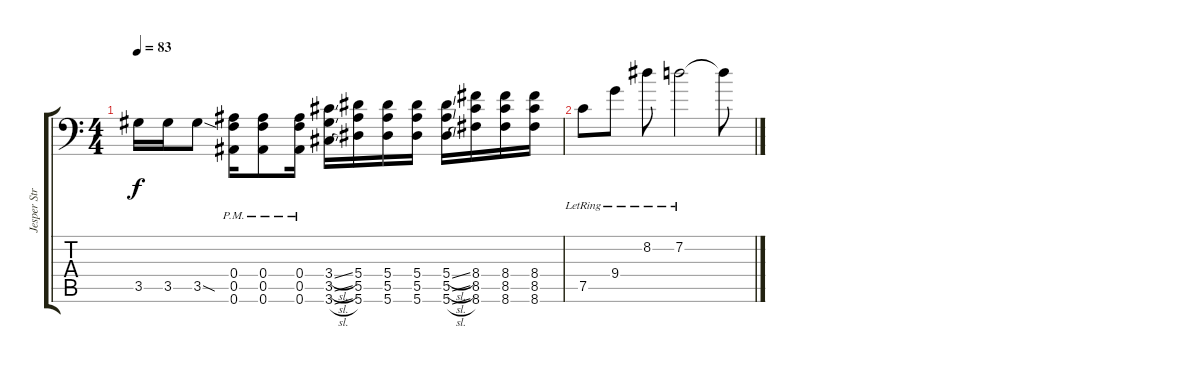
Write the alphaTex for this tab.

\track ("Jesper Strömblad" "Jesper Str") {instrument acousticguitarnylon}
\staff {score tabs}
\tuning (C4 G3 Eb3 Bb2 F2 Bb1) {hide}
\ts (4 4)
\tempo 83
\clef f4
\ks c
3.5.16{dy f} 3.5.16 3.5{sod}.8 (0.4{pm} 0.5{pm} 0.6{pm}).16 (0.4{pm} 0.5{pm} 0.6{pm}).8 (0.4{pm} 0.5{pm} 0.6{pm}).16 (3.4{sl} 3.5{sl} 3.6{sl}).16 (5.4 5.5 5.6).16 (5.4 5.5 5.6).16 (5.4 5.5 5.6).16 (5.4{sl} 5.5{sl} 5.6{sl}).16 (8.4 8.5 8.6).16 (8.4 8.5 8.6).16 (8.4 8.5 8.6).16 |
7.5{lr}.8{instrument acousticguitarnylon} 9.4{lr}.8 8.2{lr}.8 7.2{lr}.2 7.2{t}.8
